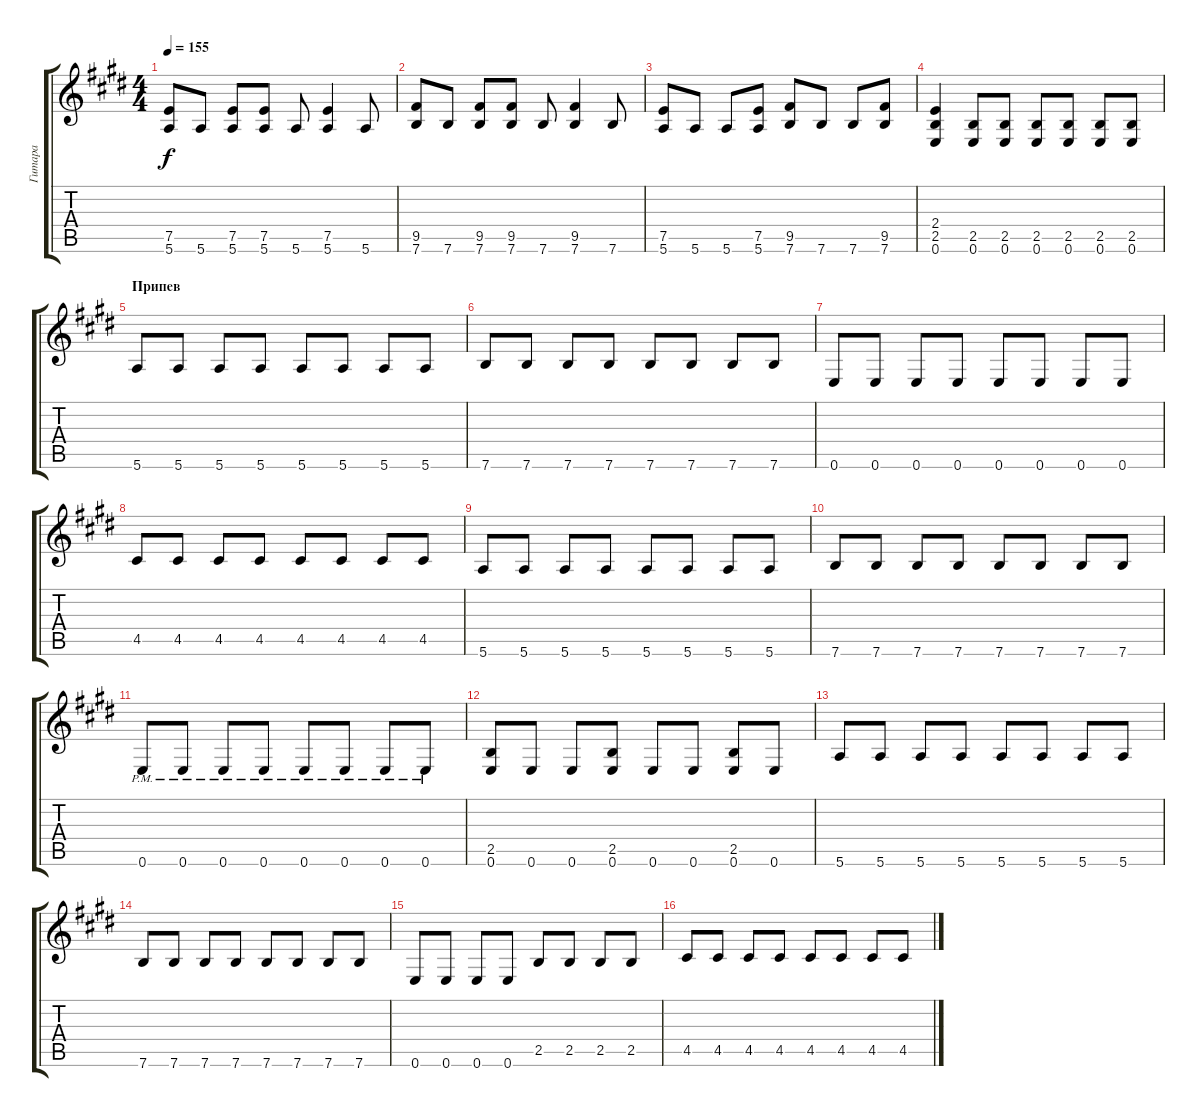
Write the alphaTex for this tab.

\track ("Гитара" "Гитара") {instrument acousticguitarsteel}
\staff {score tabs}
\tuning (E4 B3 G3 D3 A2 E2) {hide}
\ts (4 4)
\tempo 155
\clef g2
\ks e
(7.5 5.6).8{dy f} 5.6.8 (7.5 5.6).8 (7.5 5.6).8 5.6.8 (7.5 5.6).4 5.6.8 |
(9.5 7.6).8 7.6.8 (9.5 7.6).8 (9.5 7.6).8 7.6.8 (9.5 7.6).4 7.6.8 |
(7.5 5.6).8 5.6.8 5.6.8 (7.5 5.6).8 (9.5 7.6).8 7.6.8 7.6.8 (9.5 7.6).8 |
(2.4 2.5 0.6).4 (2.5 0.6).8 (2.5 0.6).8 (2.5 0.6).8 (2.5 0.6).8 (2.5 0.6).8 (2.5 0.6).8 |
\section ("" "Припев")
5.6.8{balance 16} 5.6.8 5.6.8 5.6.8 5.6.8 5.6.8 5.6.8 5.6.8 |
7.6.8 7.6.8 7.6.8 7.6.8 7.6.8 7.6.8 7.6.8 7.6.8 |
0.6.8 0.6.8 0.6.8 0.6.8 0.6.8 0.6.8 0.6.8 0.6.8 |
4.5.8 4.5.8 4.5.8 4.5.8 4.5.8 4.5.8 4.5.8 4.5.8 |
5.6.8 5.6.8 5.6.8 5.6.8 5.6.8 5.6.8 5.6.8 5.6.8 |
7.6.8 7.6.8 7.6.8 7.6.8 7.6.8 7.6.8 7.6.8 7.6.8 |
0.6{pm}.8 0.6{pm}.8 0.6{pm}.8 0.6{pm}.8 0.6{pm}.8 0.6{pm}.8 0.6{pm}.8 0.6{pm}.8 |
(2.5 0.6).8 0.6.8 0.6.8 (2.5 0.6).8 0.6.8 0.6.8 (2.5 0.6).8 0.6.8 |
5.6.8{balance 16} 5.6.8 5.6.8 5.6.8 5.6.8 5.6.8 5.6.8 5.6.8 |
7.6.8 7.6.8 7.6.8 7.6.8 7.6.8 7.6.8 7.6.8 7.6.8 |
0.6.8 0.6.8 0.6.8 0.6.8 2.5.8 2.5.8 2.5.8 2.5.8 |
4.5.8 4.5.8 4.5.8 4.5.8 4.5.8 4.5.8 4.5.8 4.5.8
